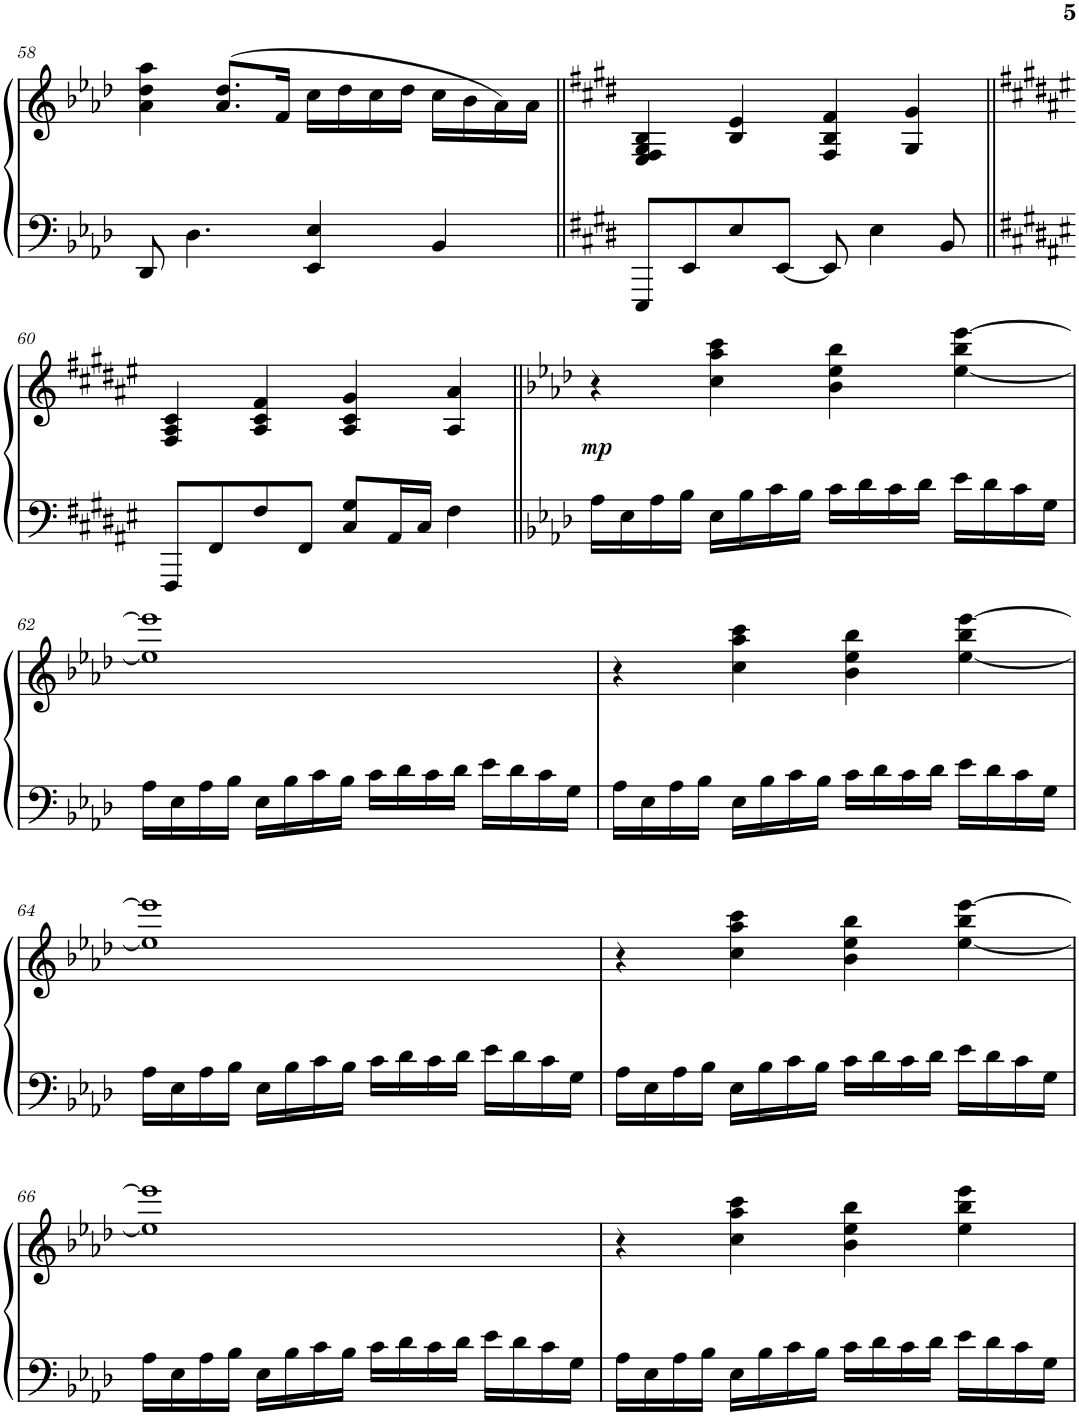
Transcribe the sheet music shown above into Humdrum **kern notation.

**kern	**kern	**dynam
*part1	*part1	*part1
*staff2	*staff1	*staff1/2
*I"Piano	*	*
*I'Pno.	*	*
!!LO:PB:g=z
*clefF4	*clefG2	*
*k[b-e-a-d-]	*k[b-e-a-d-]	*
*M4/4	*M4/4	*
*met(c)	*met(c)	*
=58	=58	=58
8DD-/	4a-\ 4dd-\ 4aa-\	.
4.D-\	.	.
.	(8.a-/ 8.dd-/L	.
.	16f/Jk	.
4EE-/ 4E-/	16cc\LL	.
.	16dd-\	.
.	16cc\	.
.	16dd-\JJ	.
4BB-/	16cc\LL	.
.	16b-\	.
.	16a-\)	.
.	16a-\JJ	.
=59||	=59||	=59||
*k[f#c#g#d#]	*k[f#c#g#d#]	*
8EEE/L	4E/ 4F#/ 4G#/ 4B/	.
8EE/	.	.
8E/	4B/ 4e/	.
[8EE/J	.	.
8EE/]	4F#/ 4B/ 4f#/	.
4E\	.	.
.	4G#/ 4g#/	.
8BB/	.	.
!!LO:LB:g=z
=60||	=60||	=60||
*k[f#c#g#d#a#e#]	*k[f#c#g#d#a#e#]	*
8FFF#/L	4F#/ 4A#/ 4c#/	.
8FF#/	.	.
8F#/	4A#/ 4c#/ 4f#/	.
8FF#/J	.	.
8C#/ 8G#/L	4A#/ 4c#/ 4g#/	.
16AA#/L	.	.
16C#/JJ	.	.
4F#\	4A#/ 4a#/	.
=61||	=61||	=61||
*k[b-e-a-d-]	*k[b-e-a-d-]	*
!	!	!LO:DY:a=2
16A-\LL	4r	mp
16E-\	.	.
16A-\	.	.
16B-\JJ	.	.
16E-\LL	4cc\ 4aa-\ 4ccc\	.
16B-\	.	.
16c\	.	.
16B-\JJ	.	.
16c\LL	4b-\ 4ee-\ 4bb-\	.
16d-\	.	.
16c\	.	.
16d-\JJ	.	.
16e-\LL	[4ee-\ 4bb-\ [4eee-\	.
16d-\	.	.
16c\	.	.
16G\JJ	.	.
!!LO:LB:g=z
=62	=62	=62
16A-\LL	1ee-] 1eee-]	.
16E-\	.	.
16A-\	.	.
16B-\JJ	.	.
16E-\LL	.	.
16B-\	.	.
16c\	.	.
16B-\JJ	.	.
16c\LL	.	.
16d-\	.	.
16c\	.	.
16d-\JJ	.	.
16e-\LL	.	.
16d-\	.	.
16c\	.	.
16G\JJ	.	.
=63	=63	=63
16A-\LL	4r	.
16E-\	.	.
16A-\	.	.
16B-\JJ	.	.
16E-\LL	4cc\ 4aa-\ 4ccc\	.
16B-\	.	.
16c\	.	.
16B-\JJ	.	.
16c\LL	4b-\ 4ee-\ 4bb-\	.
16d-\	.	.
16c\	.	.
16d-\JJ	.	.
16e-\LL	[4ee-\ 4bb-\ [4eee-\	.
16d-\	.	.
16c\	.	.
16G\JJ	.	.
!!LO:LB:g=z
=64	=64	=64
16A-\LL	1ee-] 1eee-]	.
16E-\	.	.
16A-\	.	.
16B-\JJ	.	.
16E-\LL	.	.
16B-\	.	.
16c\	.	.
16B-\JJ	.	.
16c\LL	.	.
16d-\	.	.
16c\	.	.
16d-\JJ	.	.
16e-\LL	.	.
16d-\	.	.
16c\	.	.
16G\JJ	.	.
=65	=65	=65
16A-\LL	4r	.
16E-\	.	.
16A-\	.	.
16B-\JJ	.	.
16E-\LL	4cc\ 4aa-\ 4ccc\	.
16B-\	.	.
16c\	.	.
16B-\JJ	.	.
16c\LL	4b-\ 4ee-\ 4bb-\	.
16d-\	.	.
16c\	.	.
16d-\JJ	.	.
16e-\LL	[4ee-\ 4bb-\ [4eee-\	.
16d-\	.	.
16c\	.	.
16G\JJ	.	.
!!LO:LB:g=z
=66	=66	=66
16A-\LL	1ee-] 1eee-]	.
16E-\	.	.
16A-\	.	.
16B-\JJ	.	.
16E-\LL	.	.
16B-\	.	.
16c\	.	.
16B-\JJ	.	.
16c\LL	.	.
16d-\	.	.
16c\	.	.
16d-\JJ	.	.
16e-\LL	.	.
16d-\	.	.
16c\	.	.
16G\JJ	.	.
=67	=67	=67
16A-\LL	4r	.
16E-\	.	.
16A-\	.	.
16B-\JJ	.	.
16E-\LL	4cc\ 4aa-\ 4ccc\	.
16B-\	.	.
16c\	.	.
16B-\JJ	.	.
16c\LL	4b-\ 4ee-\ 4bb-\	.
16d-\	.	.
16c\	.	.
16d-\JJ	.	.
16e-\LL	4ee-\ 4bb-\ 4eee-\	.
16d-\	.	.
16c\	.	.
16G\JJ	.	.
=	=	=
*-	*-	*-
